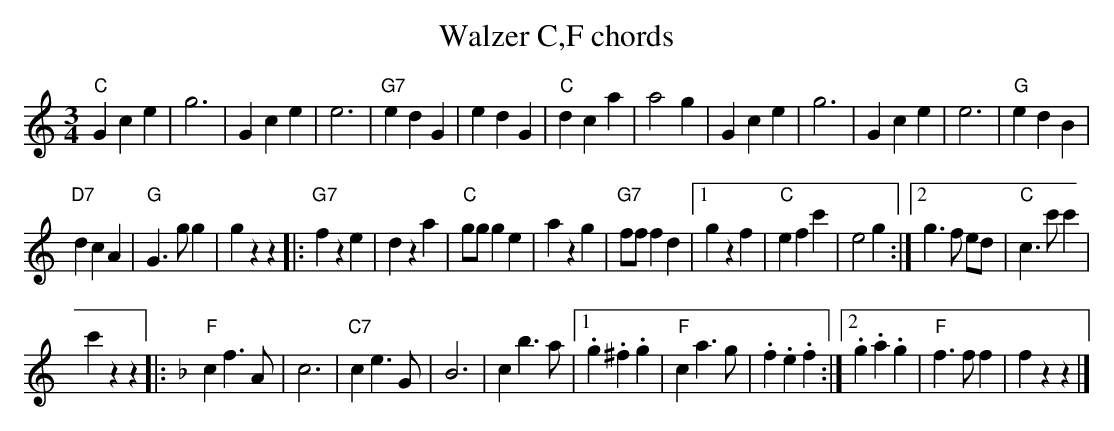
X:1
T: Walzer C,F chords
M:3/4
L:1/4
K:C %%MIDI gchordon
"C"Gce | g3 | Gce | e3 | "G7"edG | edG | "C"dca | a2g | Gce | g3 | Gce | e3 | "G"edB |
"D7"dcA | "G"G>gg | g zz |: "G7"fze | dza | "C"g/g/ ge | azg | "G7"f/f/ fd |1 gzf | "C"efc' | e2g:|2 g>f e/d/ | "C"c>c' c' |
c'zz |: [K:F] "F"cf>A | c3 | "C7"ce>G | B3 | cb>a |1 .g.^f.g | "F"ca>g | .f.e.f :|2 .g.a.g | "F"f>ff | fzz |]
